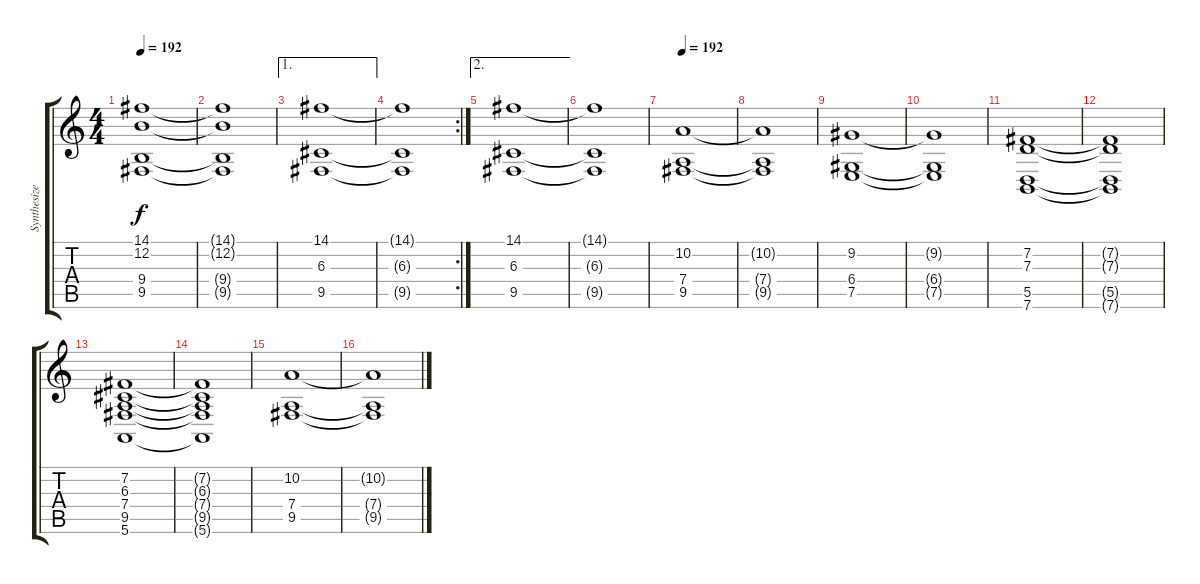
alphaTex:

\track ("Synthesizer" "Synthesize") {instrument drawbarorgan}
\staff {score tabs}
\tuning (E4 B3 G3 D3 A2 E2) {hide}
\ts (4 4)
\tempo 192
\clef g2
\ks c
(14.1 12.2 9.4 9.5).1{dy f} |
(14.1{t} 12.2{t} 9.4{t} 9.5{t}).1 |
\ae 1
(14.1 6.3 9.5).1 |
\rc 2
(14.1{t} 6.3{t} 9.5{t}).1 |
\ae 2
(14.1 6.3 9.5).1 |
(14.1{t} 6.3{t} 9.5{t}).1 |
\tempo 192
(10.2 7.4 9.5).1 |
(10.2{t} 7.4{t} 9.5{t}).1 |
(9.2 6.4 7.5).1 |
(9.2{t} 6.4{t} 7.5{t}).1 |
(7.2 7.3 5.5 7.6).1 |
(7.2{t} 7.3{t} 5.5{t} 7.6{t}).1 |
(7.2 6.3 7.4 9.5 5.6).1 |
(7.2{t} 6.3{t} 7.4{t} 9.5{t} 5.6{t}).1 |
(10.2 7.4 9.5).1 |
(10.2{t} 7.4{t} 9.5{t}).1
